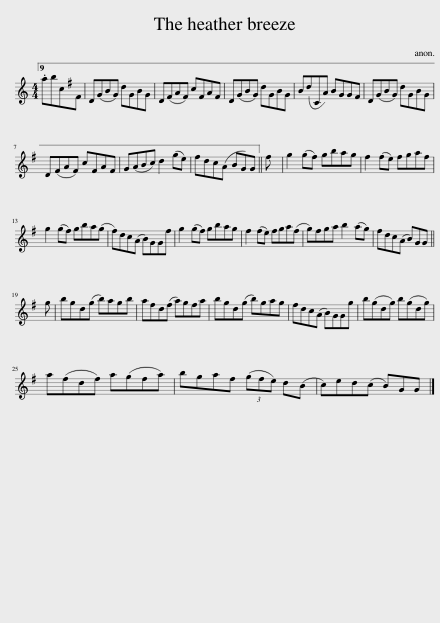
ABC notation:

X:1
L:1/8
M:4/4
I:linebreak $
K:C
V:1 treble
V:1
 .abc^F | D(GBG) dGBG | D(^FAF) cFAF | D(GBG) dGBG | B(dCA) BGG^F | %5
 D(GBG) dGBG |$ D(^FAF) cFAF | G(ABc) d2 (ge) | ^fdc(A BG)G || ^f | %10
 g2 (g^f) gbag | ^f2 (fe) fgaf |$ g2 (g^f) gba(g | ^f)dc(A B)GGf | g2 (g^f) gbag | %15
 ^f2 (fe) fga(f | g)^fga b2 (ag) | ^fdc(A B)GG ||$ g | bgd(g b)agb | %20
 a^fd(f a)gfa | bgd(g b)gag | ^fdc(A B)GGg | b(gdg) b(gdg) |$ a(^fdf) a(gfa) | %25
 bga^f (3(gfe) d(B | c)ed(c B)GG |] %27
